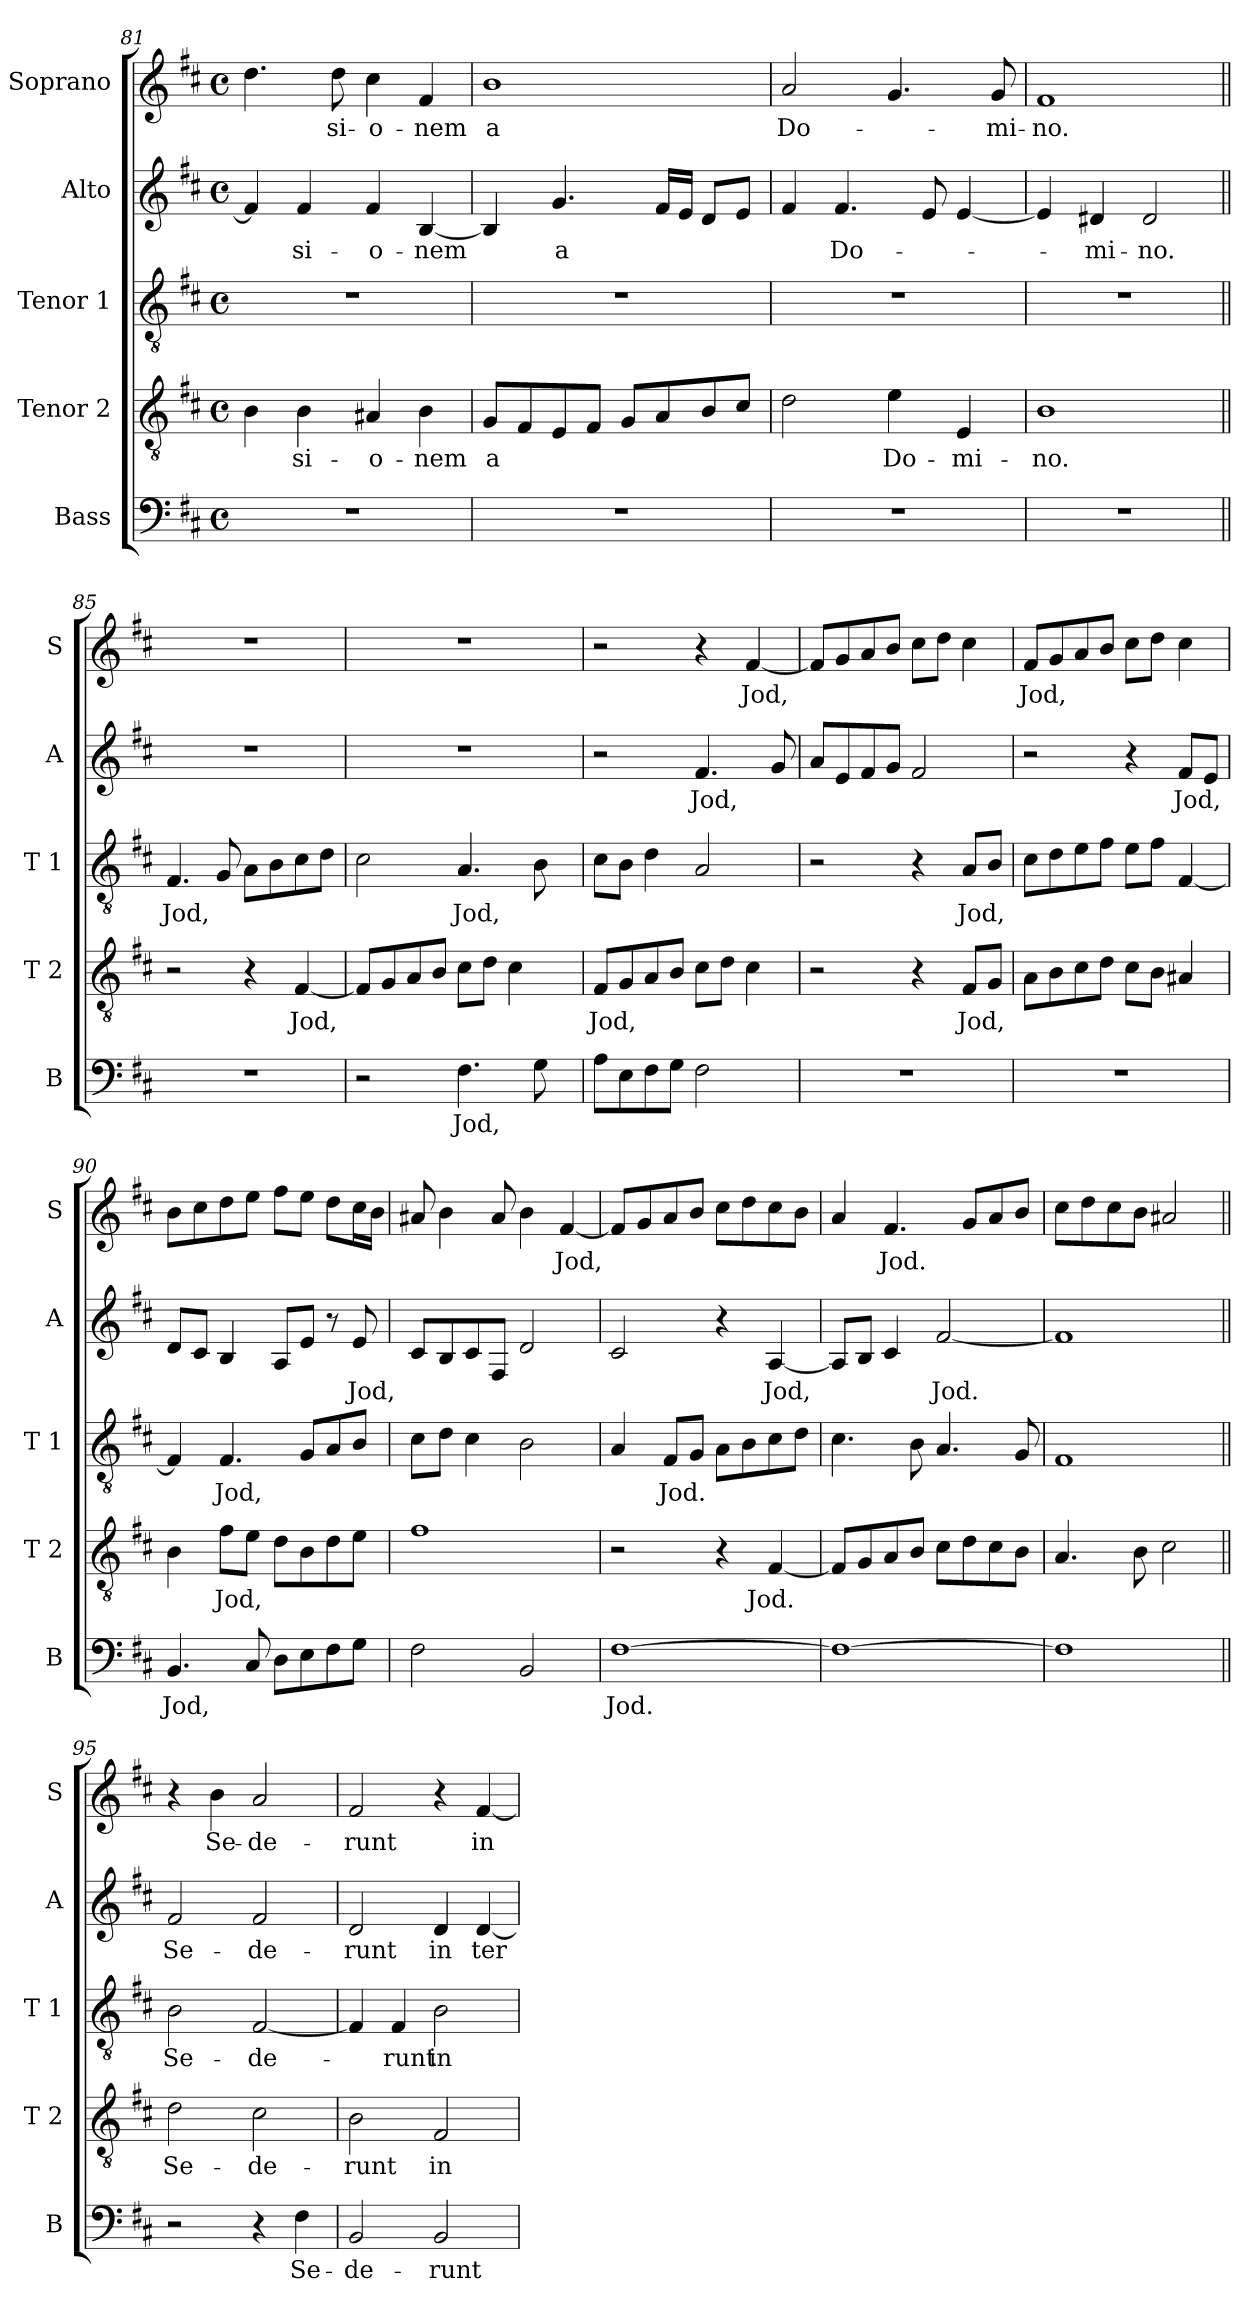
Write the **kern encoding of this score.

**kern	**text	**kern	**text	**kern	**text	**kern	**text	**kern	**text
*part5	*part5	*part4	*part4	*part3	*part3	*part2	*part2	*part1	*part1
*staff5	*staff5	*staff4	*staff4	*staff3	*staff3	*staff2	*staff2	*staff1	*staff1
*I"Bass	*	*I"Tenor 2	*	*I"Tenor 1	*	*I"Alto	*	*I"Soprano	*
*I'B	*	*I'T 2	*	*I'T 1	*	*I'A	*	*I'S	*
*clefF4	*	*clefGv2	*	*clefGv2	*	*clefG2	*	*clefG2	*
*k[f#c#]	*	*k[f#c#]	*	*k[f#c#]	*	*k[f#c#]	*	*k[f#c#]	*
*b:	*	*b:	*	*b:	*	*b:	*	*b:	*
*M4/4	*	*M4/4	*	*M4/4	*	*M4/4	*	*M4/4	*
*met(c)	*	*met(c)	*	*met(c)	*	*met(c)	*	*met(c)	*
=81	=81	=81	=81	=81	=81	=81	=81	=81	=81
1r	.	4B\	.	1r	.	4f#/]	.	4.dd\	.
!	!	!	!LO:LY:b	!	!	!	!LO:LY:b	!	!
.	.	4B\	-si-	.	.	4f#/	-si-	.	.
!	!	!	!	!	!	!	!	!	!LO:LY:b
.	.	.	.	.	.	.	.	8dd\	-si-
!	!	!	!LO:LY:b	!	!	!	!LO:LY:b	!	!LO:LY:b
.	.	4A#X/	-o-	.	.	4f#/	-o-	4cc#\	-o-
!	!	!	!LO:LY:b	!	!	!	!LO:LY:b	!	!LO:LY:b
.	.	4B\	-nem	.	.	[4B/	-nem	4f#/	-nem
=82	=82	=82	=82	=82	=82	=82	=82	=82	=82
!	!	!	!LO:LY:b	!	!	!	!	!	!LO:LY:b
1r	.	8G/L	a	1r	.	4B/]	.	1b	a
.	.	8F#/	.	.	.	.	.	.	.
!	!	!	!	!	!	!	!LO:LY:b	!	!
.	.	8E/	.	.	.	4.g/	a	.	.
.	.	8F#/J	.	.	.	.	.	.	.
.	.	8G/L	.	.	.	.	.	.	.
.	.	8A/	.	.	.	16f#/LL	.	.	.
.	.	.	.	.	.	16e/JJ	.	.	.
.	.	8B/	.	.	.	8d/L	.	.	.
.	.	8c#/J	.	.	.	8e/J	.	.	.
=83	=83	=83	=83	=83	=83	=83	=83	=83	=83
!	!	!	!	!	!	!	!	!	!LO:LY:b
1r	.	2d\	.	1r	.	4f#/	.	2a/	Do-
!	!	!	!	!	!	!	!LO:LY:b	!	!
.	.	.	.	.	.	4.f#/	Do-	.	.
!	!	!	!LO:LY:b	!	!	!	!	!	!
.	.	4e\	Do-	.	.	.	.	4.g/	.
.	.	.	.	.	.	8e/	.	.	.
!	!	!	!LO:LY:b	!	!	!	!	!	!
.	.	4E/	-mi-	.	.	[4e/	.	.	.
!	!	!	!	!	!	!	!	!	!LO:LY:b
.	.	.	.	.	.	.	.	8g/	-mi-
=84	=84	=84	=84	=84	=84	=84	=84	=84	=84
!	!	!	!LO:LY:b	!	!	!	!	!	!LO:LY:b
1r	.	1B	-no.	1r	.	4e/]	.	1f#	-no.
!	!	!	!	!	!	!	!LO:LY:b	!	!
.	.	.	.	.	.	4d#X/	-mi-	.	.
!	!	!	!	!	!	!	!LO:LY:b	!	!
.	.	.	.	.	.	2d#/	-no.	.	.
!!LO:PB:g=z
=85||	=85||	=85||	=85||	=85||	=85||	=85||	=85||	=85||	=85||
!	!	!	!	!	!LO:LY:b	!	!	!	!
1r	.	2r	.	4.F#/	Jod,	1r	.	1r	.
.	.	.	.	8G/	.	.	.	.	.
.	.	4r	.	8A\L	.	.	.	.	.
.	.	.	.	8B\	.	.	.	.	.
!	!	!	!LO:LY:b	!	!	!	!	!	!
.	.	[4F#/	Jod,	8c#\	.	.	.	.	.
.	.	.	.	8d\J	.	.	.	.	.
=86	=86	=86	=86	=86	=86	=86	=86	=86	=86
2r	.	8F#/L]	.	2c#\	.	1r	.	1r	.
.	.	8G/	.	.	.	.	.	.	.
.	.	8A/	.	.	.	.	.	.	.
.	.	8B/J	.	.	.	.	.	.	.
!	!LO:LY:b	!	!	!	!LO:LY:b	!	!	!	!
4.F#\	Jod,	8c#\L	.	4.A/	Jod,	.	.	.	.
.	.	8d\J	.	.	.	.	.	.	.
.	.	4c#\	.	.	.	.	.	.	.
8G\	.	.	.	8B\	.	.	.	.	.
=87	=87	=87	=87	=87	=87	=87	=87	=87	=87
!	!	!	!LO:LY:b	!	!	!	!	!	!
8A\L	.	8F#/L	Jod,	8c#\L	.	2r	.	2r	.
8E\	.	8G/	.	8B\J	.	.	.	.	.
8F#\	.	8A/	.	4d\	.	.	.	.	.
8G\J	.	8B/J	.	.	.	.	.	.	.
!	!	!	!	!	!	!	!LO:LY:b	!	!
2F#\	.	8c#\L	.	2A/	.	4.f#/	Jod,	4r	.
.	.	8d\J	.	.	.	.	.	.	.
!	!	!	!	!	!	!	!	!	!LO:LY:b
.	.	4c#\	.	.	.	.	.	[4f#/	Jod,
.	.	.	.	.	.	8g/	.	.	.
=88	=88	=88	=88	=88	=88	=88	=88	=88	=88
1r	.	2r	.	2r	.	8a/L	.	8f#/L]	.
.	.	.	.	.	.	8e/	.	8g/	.
.	.	.	.	.	.	8f#/	.	8a/	.
.	.	.	.	.	.	8g/J	.	8b/J	.
.	.	4r	.	4r	.	2f#/	.	8cc#\L	.
.	.	.	.	.	.	.	.	8dd\J	.
!	!	!	!LO:LY:b	!	!LO:LY:b	!	!	!	!
.	.	8F#/L	Jod,	8A/L	Jod,	.	.	4cc#\	.
.	.	8G/J	.	8B/J	.	.	.	.	.
=89	=89	=89	=89	=89	=89	=89	=89	=89	=89
!	!	!	!	!	!	!	!	!	!LO:LY:b
1r	.	8A\L	.	8c#\L	.	2r	.	8f#/L	Jod,
.	.	8B\	.	8d\	.	.	.	8g/	.
.	.	8c#\	.	8e\	.	.	.	8a/	.
.	.	8d\J	.	8f#\J	.	.	.	8b/J	.
.	.	8c#\L	.	8e\L	.	4r	.	8cc#\L	.
.	.	8B\J	.	8f#\J	.	.	.	8dd\J	.
!	!	!	!	!	!	!	!LO:LY:b	!	!
.	.	4A#X/	.	[4F#/	.	8f#/L	Jod,	4cc#\	.
.	.	.	.	.	.	8e/J	.	.	.
!!LO:LB:g=z
=90	=90	=90	=90	=90	=90	=90	=90	=90	=90
!	!LO:LY:b	!	!	!	!	!	!	!	!
4.BB/	Jod,	4B\	.	4F#/]	.	8d/L	.	8b\L	.
.	.	.	.	.	.	8c#/J	.	8cc#\	.
!	!	!	!LO:LY:b	!	!LO:LY:b	!	!	!	!
.	.	8f#\L	Jod,	4.F#/	Jod,	4B/	.	8dd\	.
8C#/	.	8e\J	.	.	.	.	.	8ee\J	.
8D\L	.	8d\L	.	.	.	8A/L	.	8ff#\L	.
8E\	.	8B\	.	8G/L	.	8e/J	.	8ee\J	.
8F#\	.	8d\	.	8A/	.	8r	.	8dd\L	.
!	!	!	!	!	!	!	!LO:LY:b	!	!
8G\J	.	8e\J	.	8B/J	.	8e/	Jod,	16cc#\L	.
.	.	.	.	.	.	.	.	16b\JJ	.
=91	=91	=91	=91	=91	=91	=91	=91	=91	=91
2F#\	.	1f#	.	8c#\L	.	8c#/L	.	8a#X/	.
.	.	.	.	8d\J	.	8B/	.	4b\	.
.	.	.	.	4c#\	.	8c#/	.	.	.
.	.	.	.	.	.	8F#/J	.	8a#/	.
2BB/	.	.	.	2B\	.	2d/	.	4b\	.
!	!	!	!	!	!	!	!	!	!LO:LY:b
.	.	.	.	.	.	.	.	[4f#/	Jod,
=92	=92	=92	=92	=92	=92	=92	=92	=92	=92
!	!LO:LY:b	!	!	!	!	!	!	!	!
[1F#	Jod.	2r	.	4A/	.	2c#/	.	8f#/L]	.
.	.	.	.	.	.	.	.	8g/	.
!	!	!	!	!	!LO:LY:b	!	!	!	!
.	.	.	.	8F#/L	Jod.	.	.	8a/	.
.	.	.	.	8G/J	.	.	.	8b/J	.
.	.	4r	.	8A\L	.	4r	.	8cc#\L	.
.	.	.	.	8B\	.	.	.	8dd\	.
!	!	!	!LO:LY:b	!	!	!	!LO:LY:b	!	!
.	.	[4F#/	Jod.	8c#\	.	[4A/	Jod,	8cc#\	.
.	.	.	.	8d\J	.	.	.	8b\J	.
=93	=93	=93	=93	=93	=93	=93	=93	=93	=93
1F#_	.	8F#/L]	.	4.c#\	.	8A/L]	.	4a/	.
.	.	8G/	.	.	.	8B/J	.	.	.
!	!	!	!	!	!	!	!	!	!LO:LY:b
.	.	8A/	.	.	.	4c#/	.	4.f#/	Jod.
.	.	8B/J	.	8B\	.	.	.	.	.
!	!	!	!	!	!	!	!LO:LY:b	!	!
.	.	8c#\L	.	4.A/	.	[2f#/	Jod.	.	.
.	.	8d\	.	.	.	.	.	8g/L	.
.	.	8c#\	.	.	.	.	.	8a/	.
.	.	8B\J	.	8G/	.	.	.	8b/J	.
=94	=94	=94	=94	=94	=94	=94	=94	=94	=94
1F#]	.	4.A/	.	1F#	.	1f#]	.	8cc#\L	.
.	.	.	.	.	.	.	.	8dd\	.
.	.	.	.	.	.	.	.	8cc#\	.
.	.	8B\	.	.	.	.	.	8b\J	.
.	.	2c#\	.	.	.	.	.	2a#X/	.
!!LO:LB:g=z
=95||	=95||	=95||	=95||	=95||	=95||	=95||	=95||	=95||	=95||
!	!	!	!LO:LY:b	!	!LO:LY:b	!	!LO:LY:b	!	!
2r	.	2d\	Se-	2B\	Se-	2f#/	Se-	4r	.
!	!	!	!	!	!	!	!	!	!LO:LY:b
.	.	.	.	.	.	.	.	4b\	Se-
!	!	!	!LO:LY:b	!	!LO:LY:b	!	!LO:LY:b	!	!LO:LY:b
4r	.	2c#\	-de-	[2F#/	-de-	2f#/	-de-	2a/	-de-
!	!LO:LY:b	!	!	!	!	!	!	!	!
4F#\	Se-	.	.	.	.	.	.	.	.
=96	=96	=96	=96	=96	=96	=96	=96	=96	=96
!	!LO:LY:b	!	!LO:LY:b	!	!	!	!LO:LY:b	!	!LO:LY:b
2BB/	-de-	2B\	-runt	4F#/]	.	2d/	-runt	2f#/	-runt
!	!	!	!	!	!LO:LY:b	!	!	!	!
.	.	.	.	4F#/	-runt	.	.	.	.
!	!LO:LY:b	!	!LO:LY:b	!	!LO:LY:b	!	!LO:LY:b	!	!
2BB/	-runt	2F#/	in	2B\	in	4d/	in	4r	.
!	!	!	!	!	!	!	!LO:LY:b	!	!LO:LY:b
.	.	.	.	.	.	[4d/	ter-	[4f#/	in
=	=	=	=	=	=	=	=	=	=
*-	*-	*-	*-	*-	*-	*-	*-	*-	*-
